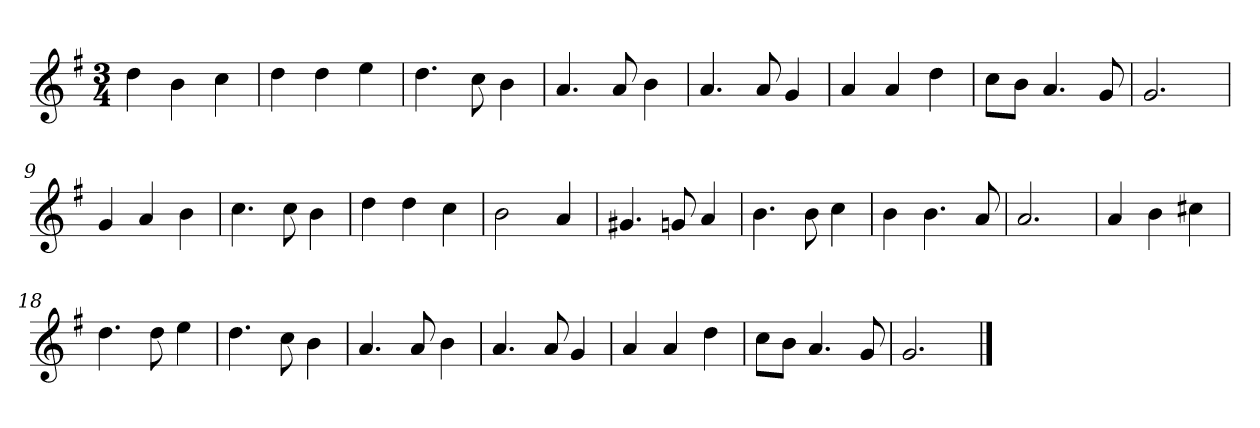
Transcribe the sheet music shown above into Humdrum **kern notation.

**kern
*part1
*staff1
*k[f#]
*M3/4
*MM120
=1
4dd
4b
4cc
=2
4dd
4dd
4ee
=3
4.dd
8cc
4b
=4
4.a
8a
4b
=5
4.a
8a
4g
=6
4a
4a
4dd
=7
8ccL
8bJ
4.a
8g
=8
2.g
=9
4g
4a
4b
=10
4.cc
8cc
4b
=11
4dd
4dd
4cc
=12
2b
4a
=13
4.g#X
8gn
4a
=14
4.b
8b
4cc
=15
4b
4.b
8a
=16
2.a
=17
4a
4b
4cc#X
=18
4.dd
8dd
4ee
=19
4.dd
8cc
4b
=20
4.a
8a
4b
=21
4.a
8a
4g
=22
4a
4a
4dd
=23
8ccL
8bJ
4.a
8g
=24
2.g
==
*-
